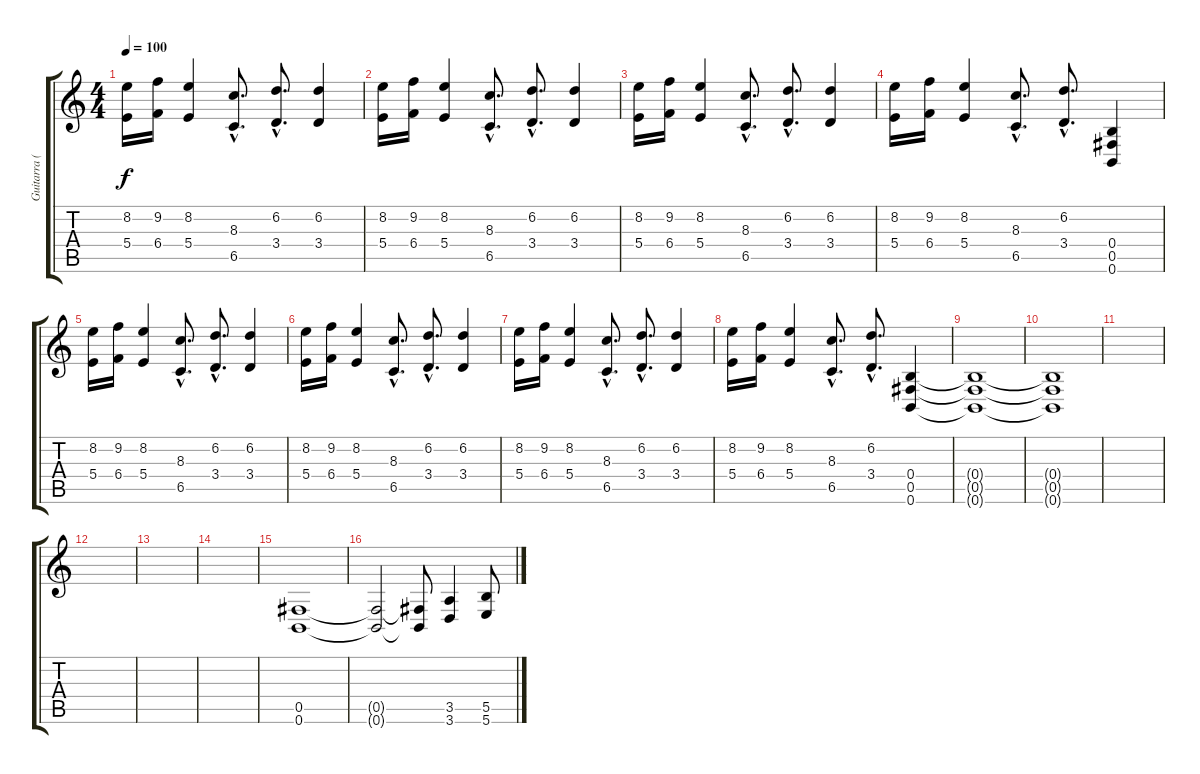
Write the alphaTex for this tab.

\track ("Guitarra (Mike)" "Guitarra (") {instrument distortionguitar}
\staff {score tabs}
\tuning (Db4 Ab3 E3 B2 Gb2 B1) {hide}
\ts (4 4)
\tempo 100
\clef g2
\ks c
(8.2 5.4).16{dy f} (9.2 6.4).16 (8.2 5.4).4 (8.3{hac} 6.5{hac}).8{d} (6.2{hac} 3.4{hac}).8{d} (6.2 3.4).4 |
(8.2 5.4).16 (9.2 6.4).16 (8.2 5.4).4 (8.3{hac} 6.5{hac}).8{d} (6.2{hac} 3.4{hac}).8{d} (6.2 3.4).4 |
(8.2 5.4).16 (9.2 6.4).16 (8.2 5.4).4 (8.3{hac} 6.5{hac}).8{d} (6.2{hac} 3.4{hac}).8{d} (6.2 3.4).4 |
(8.2 5.4).16 (9.2 6.4).16 (8.2 5.4).4 (8.3{hac} 6.5{hac}).8{d} (6.2{hac} 3.4{hac}).8{d} (0.4 0.5 0.6).4 |
(8.2 5.4).16 (9.2 6.4).16 (8.2 5.4).4 (8.3{hac} 6.5{hac}).8{d} (6.2{hac} 3.4{hac}).8{d} (6.2 3.4).4 |
(8.2 5.4).16 (9.2 6.4).16 (8.2 5.4).4 (8.3{hac} 6.5{hac}).8{d} (6.2{hac} 3.4{hac}).8{d} (6.2 3.4).4 |
(8.2 5.4).16 (9.2 6.4).16 (8.2 5.4).4 (8.3{hac} 6.5{hac}).8{d} (6.2{hac} 3.4{hac}).8{d} (6.2 3.4).4 |
(8.2 5.4).16 (9.2 6.4).16 (8.2 5.4).4 (8.3{hac} 6.5{hac}).8{d} (6.2{hac} 3.4{hac}).8{d} (0.4 0.5 0.6).4 |
(0.4{t} 0.5{t} 0.6{t}).1{volume 12 balance 8} |
(0.4{t} 0.5{t} 0.6{t}).1 |
|
|
|
|
(0.5 0.6).1{volume 12 balance 8} |
(0.5{t} 0.6{t}).2 (0.5{t} 0.6{t}).8 (3.5 3.6).4 (5.5 5.6).8
